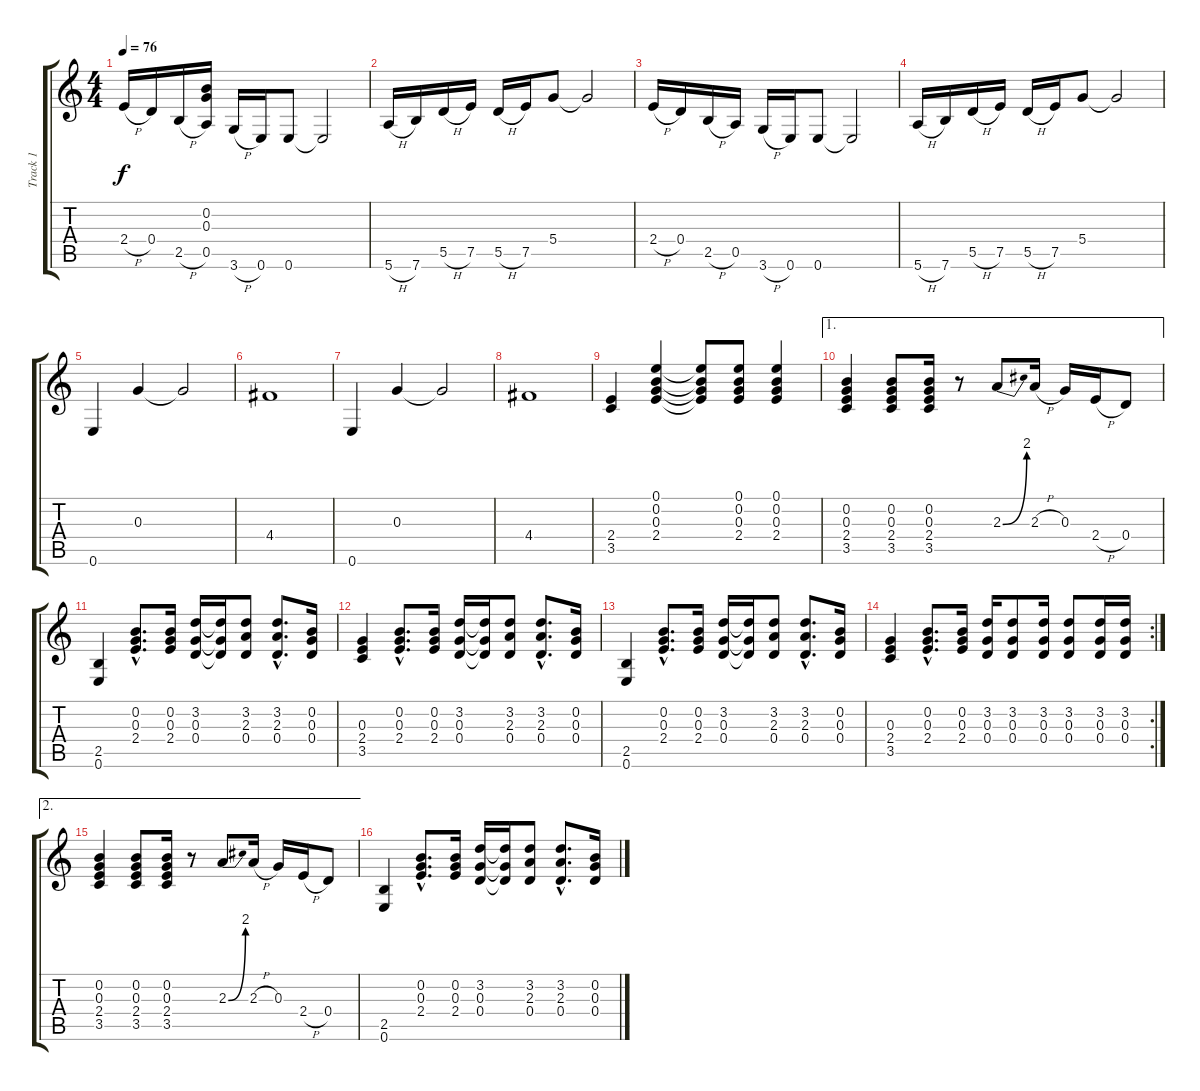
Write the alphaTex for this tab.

\track ("Track 1" "Track 1") {instrument acousticguitarsteel}
\staff {score tabs}
\tuning (E4 B3 G3 D3 A2 E2) {hide}
\ts (4 4)
\tempo 76
\clef g2
\ks c
2.4{h}.16{dy f} 0.4.16 2.5{h}.16 (0.2{t} 0.3{t} 0.5).16 3.6{h}.16 0.6.16 0.6.8 0.6{t}.2 |
5.6{h}.16 7.6.16 5.5{h}.16 7.5.16 5.5{h}.16 7.5.16 5.4.8 5.4{t}.2 |
2.4{h}.16 0.4.16 2.5{h}.16 0.5.16 3.6{h}.16 0.6.16 0.6.8 0.6{t}.2 |
5.6{h}.16 7.6.16 5.5{h}.16 7.5.16 5.5{h}.16 7.5.16 5.4.8 5.4{t}.2 |
0.6.4 0.3.4 0.3{t}.2 |
4.4.1 |
0.6.4 0.3.4 0.3{t}.2 |
4.4.1 |
(2.4 3.5).4 (0.1 0.2 0.3 2.4).4 (0.1{t} 0.2{t} 0.3{t} 2.4{t}).8 (0.1 0.2 0.3 2.4).8 (0.1 0.2 0.3 2.4).4 |
\ae 1
(0.2 0.3 2.4 3.5).4 (0.2 0.3 2.4 3.5).8 (0.2 0.3 2.4 3.5).16 r.8 2.3{be (bend 0 0 60 8)}.8 2.3{h}.16 0.3.16 2.4{h}.16 0.4.8 |
(2.5 0.6).4 (0.2{hac} 0.3{hac} 2.4{hac}).8{d} (0.2 0.3 2.4).16 (3.2 0.3 0.4).16 (3.2{t} 0.3{t} 0.4{t}).16 (3.2 2.3 0.4).8 (3.2{hac} 2.3{hac} 0.4{hac}).8{d} (0.2 0.3 0.4).16 |
(0.3 2.4 3.5).4 (0.2{hac} 0.3{hac} 2.4{hac}).8{d} (0.2 0.3 2.4).16 (3.2 0.3 0.4).16 (3.2{t} 0.3{t} 0.4{t}).16 (3.2 2.3 0.4).8 (3.2{hac} 2.3{hac} 0.4{hac}).8{d} (0.2 0.3 0.4).16 |
(2.5 0.6).4 (0.2{hac} 0.3{hac} 2.4{hac}).8{d} (0.2 0.3 2.4).16 (3.2 0.3 0.4).16 (3.2{t} 0.3{t} 0.4{t}).16 (3.2 2.3 0.4).8 (3.2{hac} 2.3{hac} 0.4{hac}).8{d} (0.2 0.3 0.4).16 |
\rc 2
(0.3 2.4 3.5).4 (0.2{hac} 0.3{hac} 2.4{hac}).8{d} (0.2 0.3 2.4).16 (3.2 0.3 0.4).16 (3.2 0.3 0.4).8 (3.2 0.3 0.4).16 (3.2 0.3 0.4).8 (3.2 0.3 0.4).16 (3.2 0.3 0.4).16 |
\ae 2
(0.2 0.3 2.4 3.5).4 (0.2 0.3 2.4 3.5).8 (0.2 0.3 2.4 3.5).16 r.8 2.3{be (bend 0 0 60 8)}.8 2.3{h}.16 0.3.16 2.4{h}.16 0.4.8 |
(2.5 0.6).4 (0.2{hac} 0.3{hac} 2.4{hac}).8{d} (0.2 0.3 2.4).16 (3.2 0.3 0.4).16 (3.2{t} 0.3{t} 0.4{t}).16 (3.2 2.3 0.4).8 (3.2{hac} 2.3{hac} 0.4{hac}).8{d} (0.2 0.3 0.4).16
